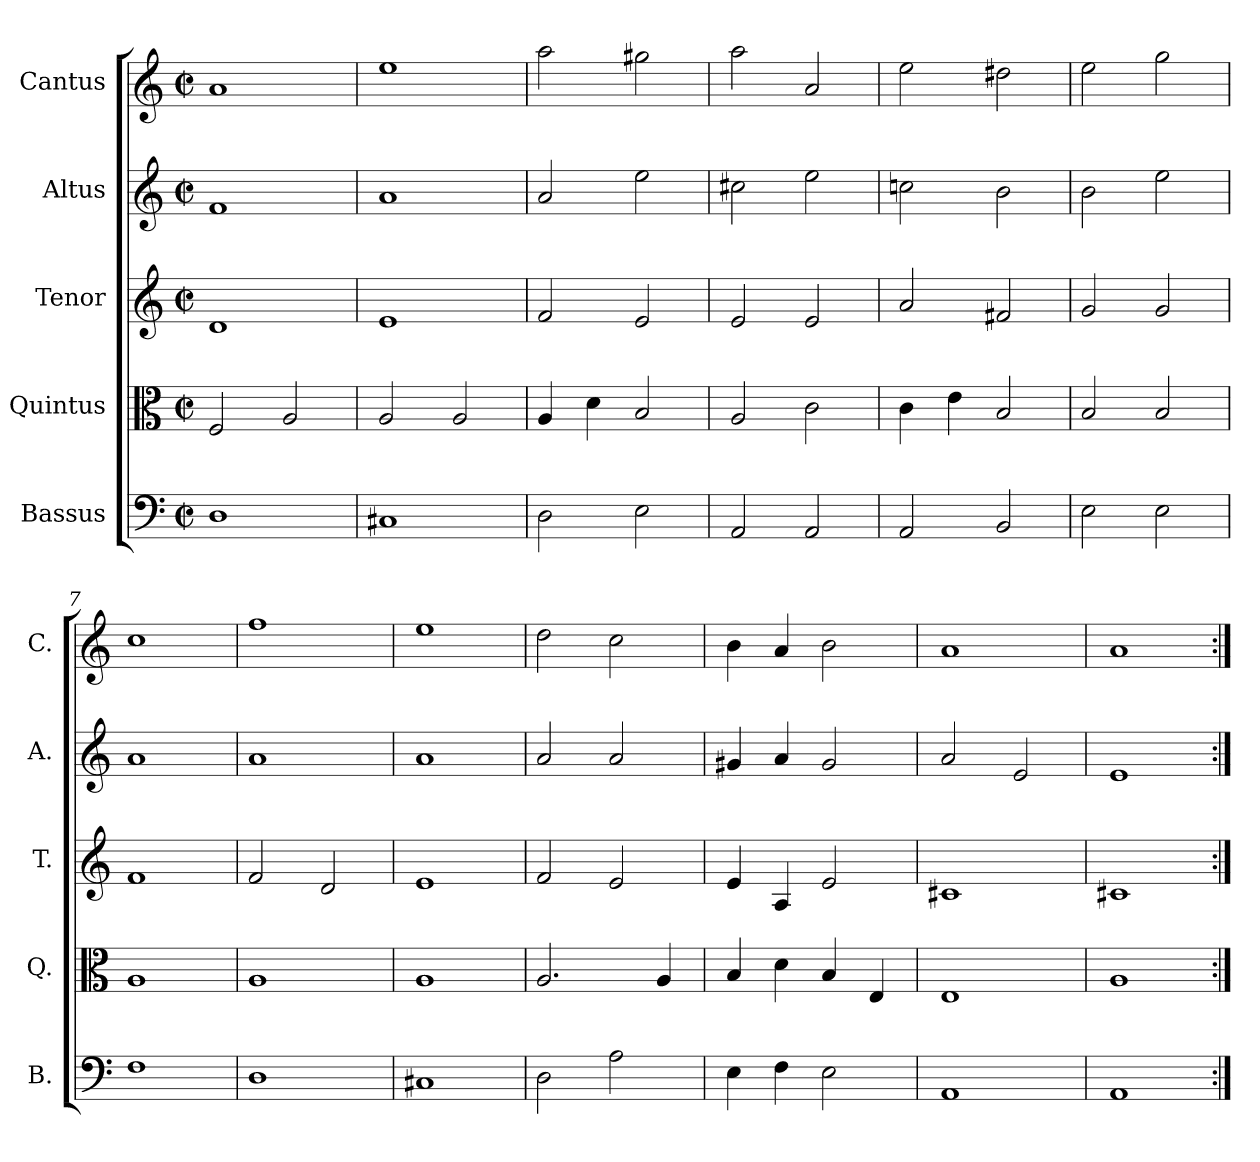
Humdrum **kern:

**kern	**kern	**kern	**kern	**kern
*part5	*part4	*part3	*part2	*part1
*staff5	*staff4	*staff3	*staff2	*staff1
*I"Bassus	*I"Quintus	*I"Tenor	*I"Altus	*I"Cantus
*I'B.	*I'Q.	*I'T.	*I'A.	*I'C.
*clefF4	*clefC3	*clefG2	*clefG2	*clefG2
*k[]	*k[]	*k[]	*k[]	*k[]
*M2/2	*M2/2	*M2/2	*M2/2	*M2/2
*met(c|)	*met(c|)	*met(c|)	*met(c|)	*met(c|)
=1	=1	=1	=1	=1
1D	2F/	1d	1f	1a
.	2A/	.	.	.
=2	=2	=2	=2	=2
1C#X	2A/	1e	1a	1ee
.	2A/	.	.	.
=3	=3	=3	=3	=3
2D\	4A/	2f/	2a/	2aa\
.	4d\	.	.	.
2E\	2B/	2e/	2ee\	2gg#X\
=4	=4	=4	=4	=4
2AA/	2A/	2e/	2cc#X\	2aa\
2AA/	2c\	2e/	2ee\	2a/
=5	=5	=5	=5	=5
2AA/	4c\	2a/	2ccn\	2ee\
.	4e\	.	.	.
2BB/	2B/	2f#X/	2b\	2dd#X\
=6	=6	=6	=6	=6
2E\	2B/	2g/	2b\	2ee\
2E\	2B/	2g/	2ee\	2gg\
=7	=7	=7	=7	=7
1F	1A	1f	1a	1cc
=8	=8	=8	=8	=8
1D	1A	2f/	1a	1ff
.	.	2d/	.	.
=9	=9	=9	=9	=9
1C#X	1A	1e	1a	1ee
=10	=10	=10	=10	=10
2D\	2.A/	2f/	2a/	2dd\
2A\	.	2e/	2a/	2cc\
.	4A/	.	.	.
=11	=11	=11	=11	=11
4E\	4B/	4e/	4g#X/	4b\
4F\	4d\	4A/	4a/	4a/
2E\	4B/	2e/	2g#/	2b\
.	4E/	.	.	.
=12	=12	=12	=12	=12
1AA	1E	1c#X	2a/	1a
.	.	.	2e/	.
=13	=13	=13	=13	=13
1AA	1A	1c#X	1e	1a
=:|!	=:|!	=:|!	=:|!	=:|!
*-	*-	*-	*-	*-
